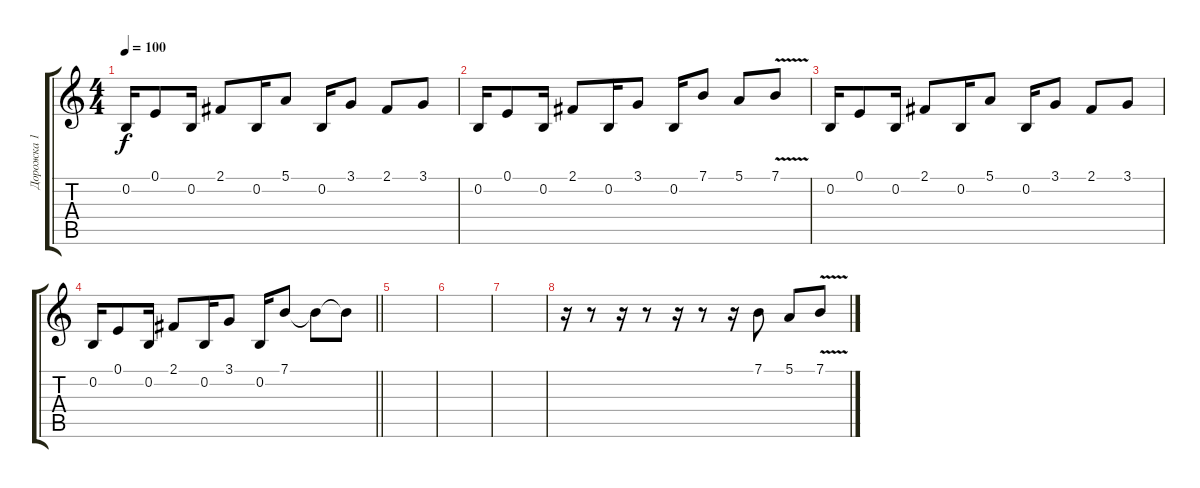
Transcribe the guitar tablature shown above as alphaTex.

\track ("Дорожка 1" "Дорожка 1") {instrument acousticgrandpiano}
\staff {score tabs}
\tuning (E4 B3 G3 D3 A2 E2) {hide}
\ts (4 4)
\tempo 100
\clef g2
\ks c
0.2.16{dy f volume 7} 0.1.8{volume 13} 0.2.16 2.1.8 0.2.16 5.1.8 0.2.16 3.1.8 2.1.8 3.1.8 |
0.2.16 0.1.8 0.2.16 2.1.8 0.2.16 3.1.8 0.2.16 7.1.8 5.1.8 7.1{v}.8 |
0.2.16 0.1.8 0.2.16 2.1.8 0.2.16 5.1.8 0.2.16 3.1.8 2.1.8 3.1.8 |
\barLineRight lightlight
0.2.16 0.1.8 0.2.16 2.1.8 0.2.16 3.1.8 0.2.16 7.1.8 7.1{t}.8 7.1{t}.8 |
|
|
|
r.16 r.8 r.16 r.8 r.16 r.8 r.16 7.1.8 5.1.8 7.1{v}.8
